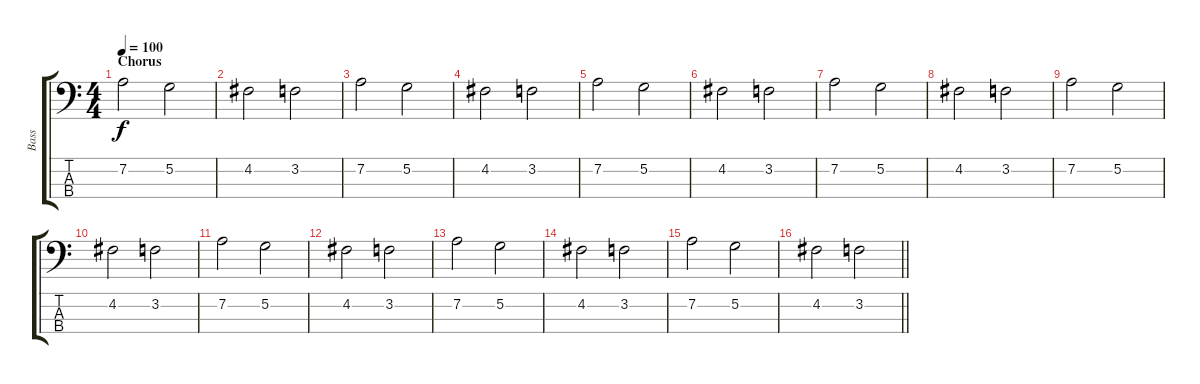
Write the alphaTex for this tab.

\track ("Bass" "Bass") {instrument electricbassfinger}
\staff {score tabs}
\tuning (G2 D2 A1 E1) {hide}
\ts (4 4)
\section ("" "Chorus")
\tempo 100
\clef f4
\ks c
7.2.2{dy f} 5.2.2 |
4.2.2 3.2.2 |
7.2.2 5.2.2 |
4.2.2 3.2.2 |
7.2.2 5.2.2 |
4.2.2 3.2.2 |
7.2.2 5.2.2 |
4.2.2 3.2.2 |
7.2.2 5.2.2 |
4.2.2 3.2.2 |
7.2.2 5.2.2 |
4.2.2 3.2.2 |
7.2.2 5.2.2 |
4.2.2 3.2.2 |
7.2.2 5.2.2 |
\barLineRight lightlight
4.2.2 3.2.2
